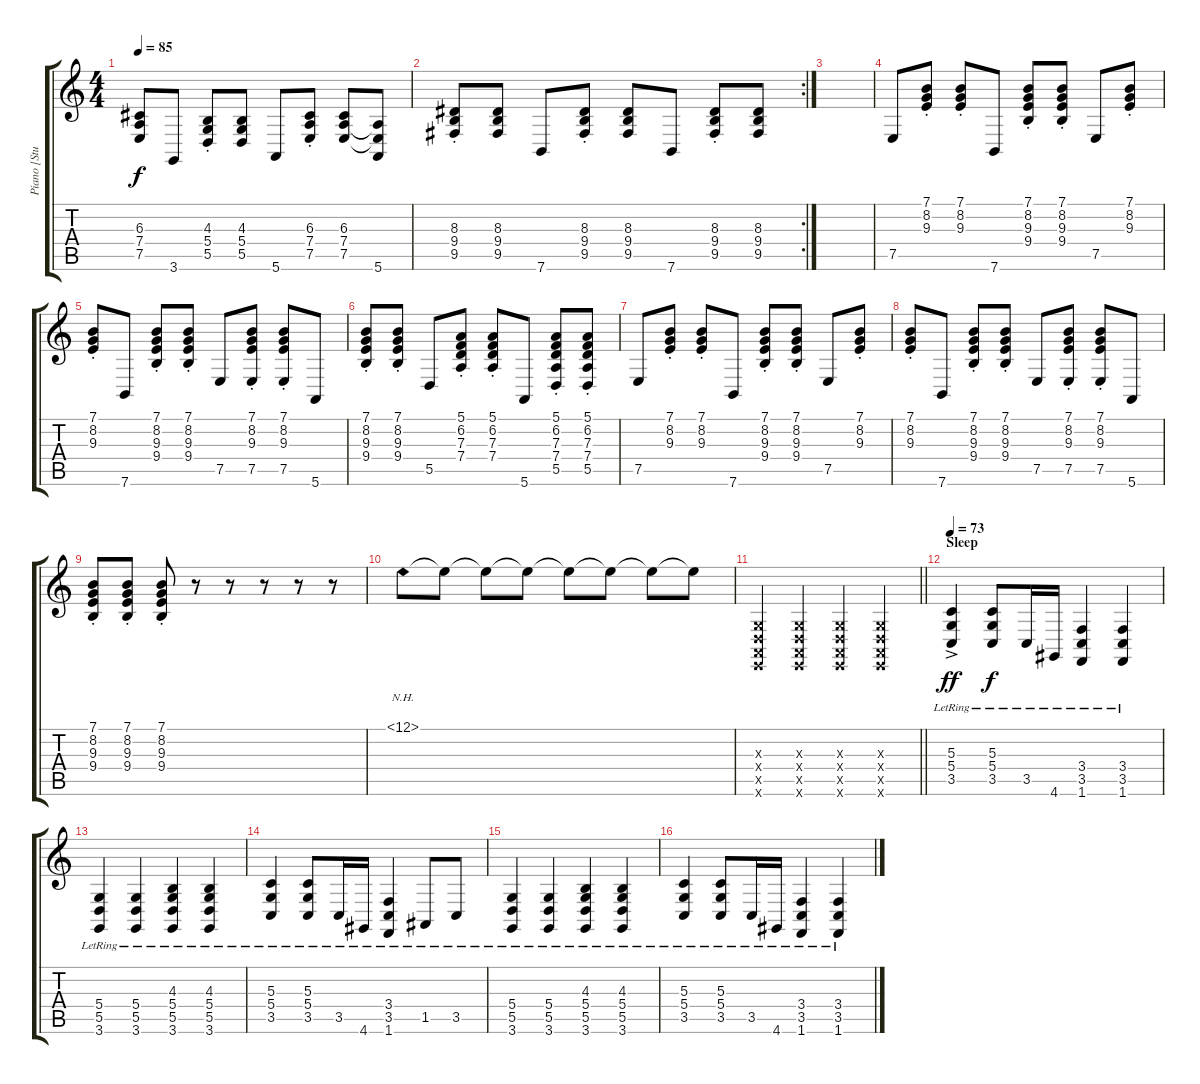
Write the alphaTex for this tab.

\track ("Piano [Studio]" "Piano [Stu") {instrument acousticgrandpiano}
\staff {score tabs}
\tuning (E4 B3 G3 D3 A2 E2) {hide}
\ts (4 4)
\tempo 85
\clef g2
\ks c
(6.3 7.4 7.5).8{dy f} 3.6.8 (4.3 5.4{st} 5.5{st}).8 (4.3 5.4 5.5).8 5.6.8 (6.3 7.4{st} 7.5{st}).8 (6.3 7.4 7.5).8 (7.4{t} 7.5{t} 5.6).8 |
\rc 2
(8.3 9.4{st} 9.5{st}).8 (8.3 9.4 9.5).8 7.6.8 (8.3 9.4{st} 9.5{st}).8 (8.3 9.4 9.5).8 7.6.8 (8.3 9.4{st} 9.5{st}).8 (8.3 9.4 9.5).8 |
|
7.5.8{instrument accordion} (7.1{st} 8.2{st} 9.3{st}).8 (7.1{st} 8.2{st} 9.3{st}).8 7.6.8 (7.1{st} 8.2{st} 9.3{st} 9.4{st}).8 (7.1{st} 8.2{st} 9.3{st} 9.4{st}).8 7.5.8 (7.1{st} 8.2{st} 9.3{st}).8 |
(7.1{st} 8.2{st} 9.3{st}).8 7.6.8 (7.1{st} 8.2{st} 9.3{st} 9.4{st}).8 (7.1{st} 8.2{st} 9.3{st} 9.4{st}).8 7.5.8 (7.1{st} 8.2{st} 9.3{st} 7.5{st}).8 (7.1 8.2 9.3 7.5{st}).8 5.6.8 |
(7.1{st} 8.2{st} 9.3{st} 9.4{st}).8 (7.1{st} 8.2{st} 9.3{st} 9.4{st}).8 5.5.8 (5.1{st} 6.2{st} 7.3{st} 7.4{st}).8 (5.1{st} 6.2{st} 7.3{st} 7.4{st}).8 5.6.8 (5.1{st} 6.2{st} 7.3{st} 7.4{st} 5.5{st}).8 (5.1{st} 6.2{st} 7.3{st} 7.4{st} 5.5{st}).8 |
7.5.8{instrument accordion} (7.1{st} 8.2{st} 9.3{st}).8 (7.1{st} 8.2{st} 9.3{st}).8 7.6.8 (7.1{st} 8.2{st} 9.3{st} 9.4{st}).8 (7.1{st} 8.2{st} 9.3{st} 9.4{st}).8 7.5.8 (7.1{st} 8.2{st} 9.3{st}).8 |
(7.1{st} 8.2{st} 9.3{st}).8 7.6.8 (7.1{st} 8.2{st} 9.3{st} 9.4{st}).8 (7.1{st} 8.2{st} 9.3{st} 9.4{st}).8 7.5.8 (7.1{st} 8.2{st} 9.3{st} 7.5{st}).8 (7.1 8.2 9.3 7.5{st}).8 5.6.8 |
(7.1{st} 8.2{st} 9.3{st} 9.4{st}).8 (7.1{st} 8.2{st} 9.3{st} 9.4{st}).8 (7.1{st} 8.2{st} 9.3{st} 9.4{st}).8 r.8 r.8 r.8 r.8 r.8 |
12.1{nh}.8{instrument electricguitarclean} 12.1{t}.8 12.1{t}.8 12.1{t}.8 12.1{t}.8 12.1{t}.8 12.1{t}.8 12.1{t}.8 |
\barLineRight lightlight
(0.3{x} 0.4{x} 0.5{x} 0.6{x}).4{volume 16 instrument acousticgrandpiano} (0.3{x} 0.4{x} 0.5{x} 0.6{x}).4 (0.3{x} 0.4{x} 0.5{x} 0.6{x}).4 (0.3{x} 0.4{x} 0.5{x} 0.6{x}).4 |
\section ("" "Sleep")
\tempo 73
(5.3{ac lr} 5.4{ac lr} 3.5{ac lr}).4{dy ff} (5.3{lr} 5.4{lr} 3.5{lr}).8{dy f} 3.5{lr}.16 4.6{lr}.16 (3.4{lr} 3.5{lr} 1.6{lr}).4 (3.4{lr} 3.5{lr} 1.6{lr}).4 |
(5.4{lr} 5.5{lr} 3.6{lr}).4 (5.4{lr} 5.5{lr} 3.6{lr}).4 (4.3{lr} 5.4{lr} 5.5{lr} 3.6{lr}).4 (4.3{lr} 5.4{lr} 5.5{lr} 3.6{lr}).4 |
(5.3{lr} 5.4{lr} 3.5{lr}).4 (5.3{lr} 5.4{lr} 3.5{lr}).8 3.5{lr}.16 4.6{lr}.16 (3.4{lr} 3.5{lr} 1.6{lr}).4 1.5{lr}.8 3.5{lr}.8 |
(5.4{lr} 5.5{lr} 3.6{lr}).4 (5.4{lr} 5.5{lr} 3.6{lr}).4 (4.3{lr} 5.4{lr} 5.5{lr} 3.6{lr}).4 (4.3{lr} 5.4{lr} 5.5{lr} 3.6{lr}).4 |
(5.3{lr} 5.4{lr} 3.5{lr}).4 (5.3{lr} 5.4{lr} 3.5{lr}).8 3.5{lr}.16 4.6{lr}.16 (3.4{lr} 3.5{lr} 1.6{lr}).4 (3.4{lr} 3.5{lr} 1.6{lr}).4
